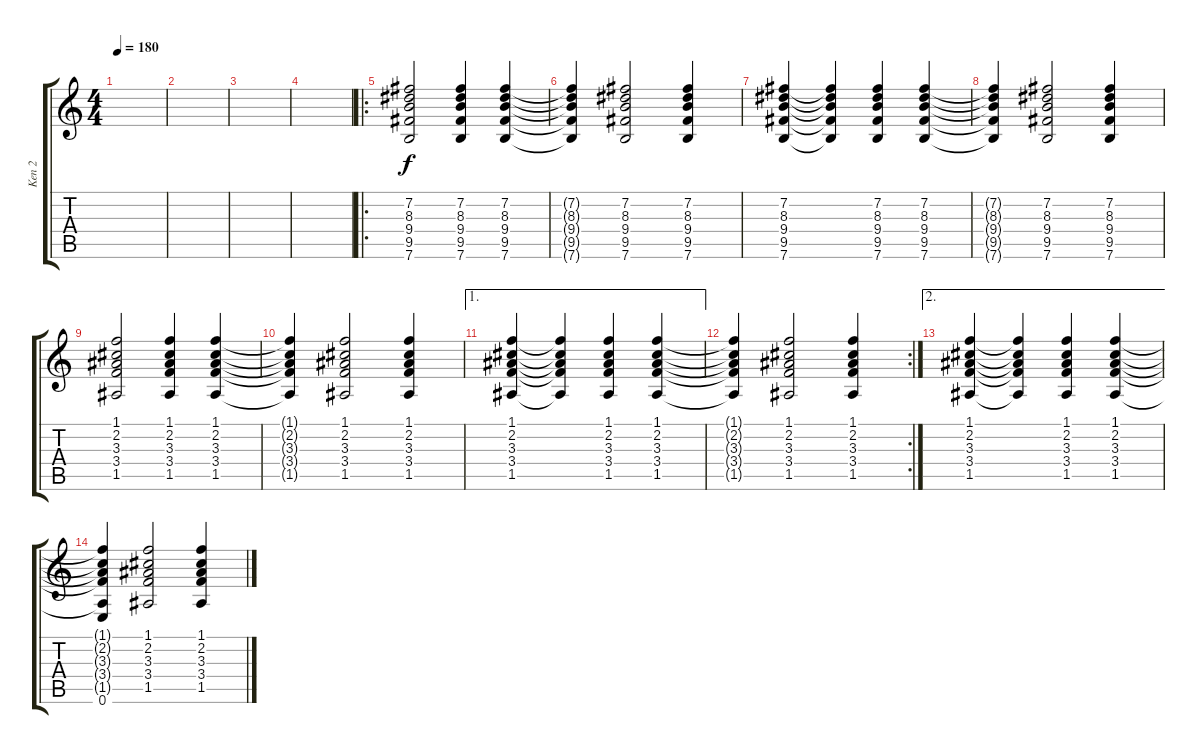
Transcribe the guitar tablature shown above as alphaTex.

\track ("Ken 2" "Ken 2") {instrument distortionguitar}
\staff {score tabs}
\tuning (E4 B3 G3 D3 A2 E2) {hide}
\ts (4 4)
\tempo 180
\clef g2
\ks c
|
|
|
|
\ro
\section ("" "")
(7.2 8.3 9.4 9.5 7.6).2{volume 3} (7.2 8.3 9.4 9.5 7.6).4 (7.2 8.3 9.4 9.5 7.6).4 |
(7.2{t} 8.3{t} 9.4{t} 9.5{t} 7.6{t}).4 (7.2 8.3 9.4 9.5 7.6).2 (7.2 8.3 9.4 9.5 7.6).4 |
(7.2 8.3 9.4 9.5 7.6).4 (7.2{t} 8.3{t} 9.4{t} 9.5{t} 7.6{t}).4 (7.2 8.3 9.4 9.5 7.6).4 (7.2 8.3 9.4 9.5 7.6).4 |
(7.2{t} 8.3{t} 9.4{t} 9.5{t} 7.6{t}).4 (7.2 8.3 9.4 9.5 7.6).2 (7.2 8.3 9.4 9.5 7.6).4 |
(1.1 2.2 3.3 3.4 1.5).2 (1.1 2.2 3.3 3.4 1.5).4 (1.1 2.2 3.3 3.4 1.5).4 |
(1.1{t} 2.2{t} 3.3{t} 3.4{t} 1.5{t}).4 (1.1 2.2 3.3 3.4 1.5).2 (1.1 2.2 3.3 3.4 1.5).4 |
\ae 1
(1.1 2.2 3.3 3.4 1.5).4 (1.1{t} 2.2{t} 3.3{t} 3.4{t} 1.5{t}).4 (1.1 2.2 3.3 3.4 1.5).4 (1.1 2.2 3.3 3.4 1.5).4 |
\rc 2
(1.1{t} 2.2{t} 3.3{t} 3.4{t} 1.5{t}).4 (1.1 2.2 3.3 3.4 1.5).2 (1.1 2.2 3.3 3.4 1.5).4 |
\ae 2
(1.1 2.2 3.3 3.4 1.5).4 (1.1{t} 2.2{t} 3.3{t} 3.4{t} 1.5{t}).4 (1.1 2.2 3.3 3.4 1.5).4 (1.1 2.2 3.3 3.4 1.5).4 |
(1.1{t} 2.2{t} 3.3{t} 3.4{t} 1.5{t} 0.6).4 (1.1 2.2 3.3 3.4 1.5).2 (1.1 2.2 3.3 3.4 1.5).4
